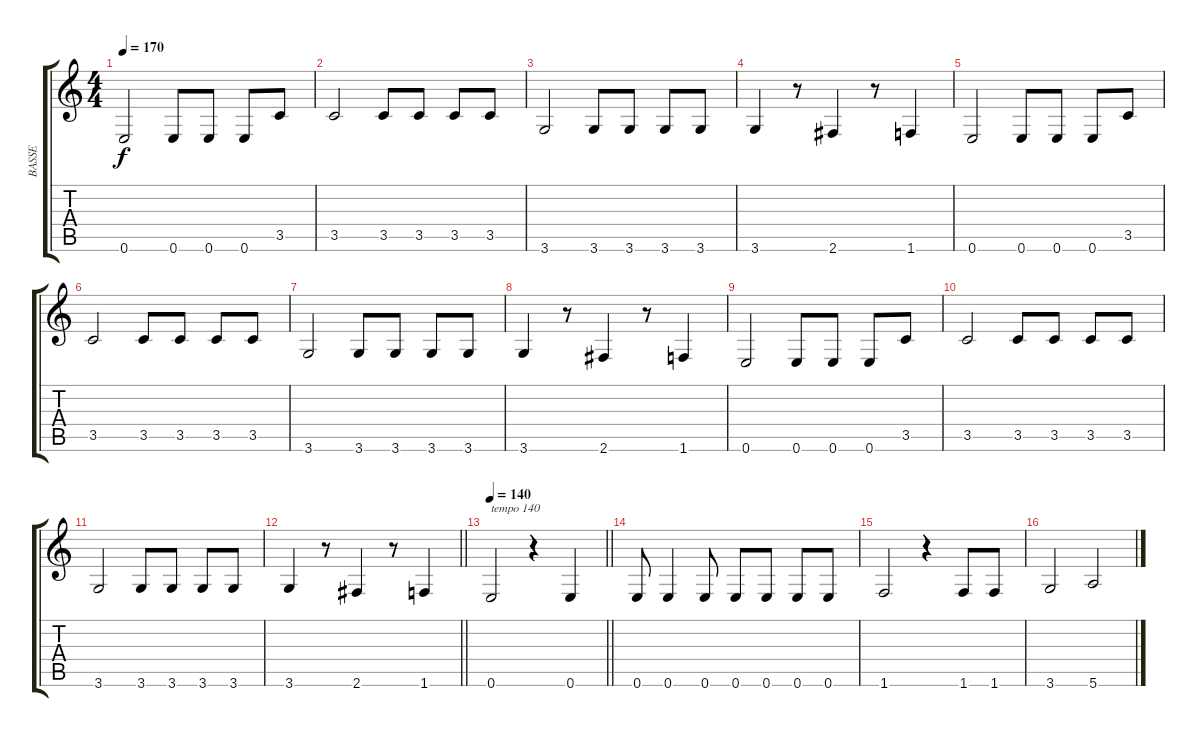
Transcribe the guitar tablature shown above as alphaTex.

\track ("BASSE" "BASSE") {instrument electricbassfinger}
\staff {score tabs}
\tuning (E4 B3 G3 D3 A2 E2) {hide}
\ts (4 4)
\tempo 170
\clef g2
\ks c
0.6.2{dy f} 0.6.8 0.6.8 0.6.8 3.5.8 |
3.5.2 3.5.8 3.5.8 3.5.8 3.5.8 |
3.6.2 3.6.8 3.6.8 3.6.8 3.6.8 |
3.6.4 r.8 2.6.4 r.8 1.6.4 |
0.6.2 0.6.8 0.6.8 0.6.8 3.5.8 |
3.5.2 3.5.8 3.5.8 3.5.8 3.5.8 |
3.6.2 3.6.8 3.6.8 3.6.8 3.6.8 |
3.6.4 r.8 2.6.4 r.8 1.6.4 |
0.6.2 0.6.8 0.6.8 0.6.8 3.5.8 |
3.5.2 3.5.8 3.5.8 3.5.8 3.5.8 |
3.6.2 3.6.8 3.6.8 3.6.8 3.6.8 |
\barLineRight lightlight
3.6.4 r.8 2.6.4 r.8 1.6.4 |
\tempo 140
\barLineRight lightlight
0.6.2{txt "tempo 140"} r.4 0.6.4 |
0.6.8 0.6.4 0.6.8 0.6.8 0.6.8 0.6.8 0.6.8 |
1.6.2 r.4 1.6.8 1.6.8 |
3.6.2 5.6.2
